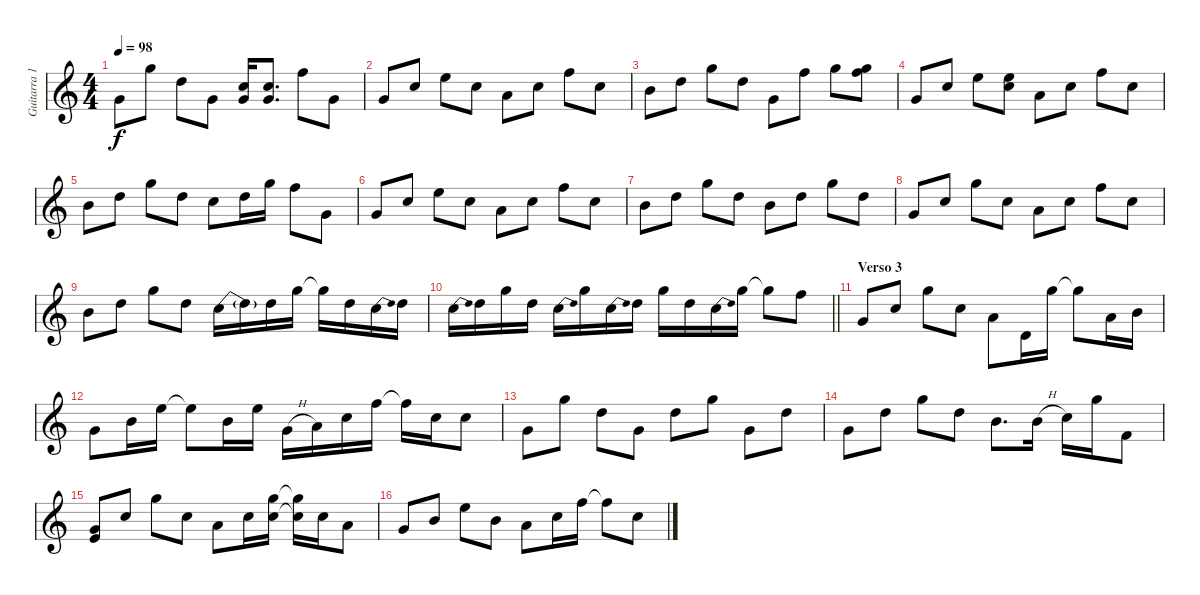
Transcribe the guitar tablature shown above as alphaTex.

\track ("Guitarra 1" "Guitarra 1") {instrument electricguitarjazz}
\staff {score}
\tuning (E4 B3 G3 D3 A2 E2) {hide}
\ts (4 4)
\tempo 98
\clef g2
\ks c
0.3.8{dy f} 3.1.8 3.2.8 0.3.8 (1.2 0.3).16 (1.2 0.3).8{d} 1.1.8 0.3.8 |
0.3.8 1.2.8 0.1.8 1.2.8 2.3.8 1.2.8 1.1.8 1.2.8 |
4.3.8 3.2.8 3.1.8 3.2.8 0.3.8 6.2.8 3.1.8 (3.1 6.2).8 |
0.3.8 1.2.8 0.1.8 (0.1 1.2).8 2.3.8 1.2.8 1.1.8 1.2.8 |
4.3.8 3.2.8 3.1.8 3.2.8 5.3.8 3.2.16 3.1.16 6.2.8 0.3.8 |
0.3.8 1.2.8 0.1.8 1.2.8 2.3.8 1.2.8 1.1.8 1.2.8 |
4.3.8 3.2.8 3.1.8 3.2.8 4.3.8 3.2.8 3.1.8 3.2.8 |
0.3.8 1.2.8 3.1.8 1.2.8 2.3.8 1.2.8 1.1.8 1.2.8 |
4.3.8 3.2.8 3.1.8 3.2.8 5.3{be (bend 0 0 60 4)}.16 5.3{t}.16 3.2.16 3.1.16 3.1{t}.16 3.2.16 5.3{be (bend 0 0 60 4)}.16 3.2.16 |
\barLineRight lightlight
5.3{be (bend 0 0 60 4)}.16 3.2.16 3.1.16 3.2.16 5.3{be (bend 0 0 60 4)}.16 3.1.16 5.3{be (bend 0 0 60 4)}.16 3.2.16 3.1.16 3.2.16 5.3{be (bend 0 0 60 4)}.16 3.1.16 3.1{t}.8 6.2.8 |
\section ("" "Verso 3")
0.3.8{instrument electricguitarjazz} 1.2.8 3.1.8 1.2.8 2.3.8 0.4.16 3.1.16 3.1{t}.8 2.3.16 0.2.16 |
0.3.8 0.2.16 0.1.16 0.1{t}.8 0.2.16 0.1.16 0.3{h}.16 2.3.16 1.2.16 1.1.16 1.1{t}.16 1.2.16 1.2.8 |
0.3.8 3.1.8 3.2.8 0.3.8 3.2.8 3.1.8 0.3.8 3.2.8 |
0.3.8 3.2.8 3.1.8 3.2.8 0.2.8{d} 0.2{h}.16 1.2.16 3.1.16 3.4.8 |
(0.3 2.4).8 1.2.8 3.1.8 1.2.8 2.3.8 1.2.16 (3.1 1.2).16 (3.1{t} 1.2{t}).16 1.2.16 2.3.8 |
0.3.8 0.2.8 0.1.8 0.2.8 2.3.8 1.2.16 1.1.16 1.1{t}.8 1.2.8
